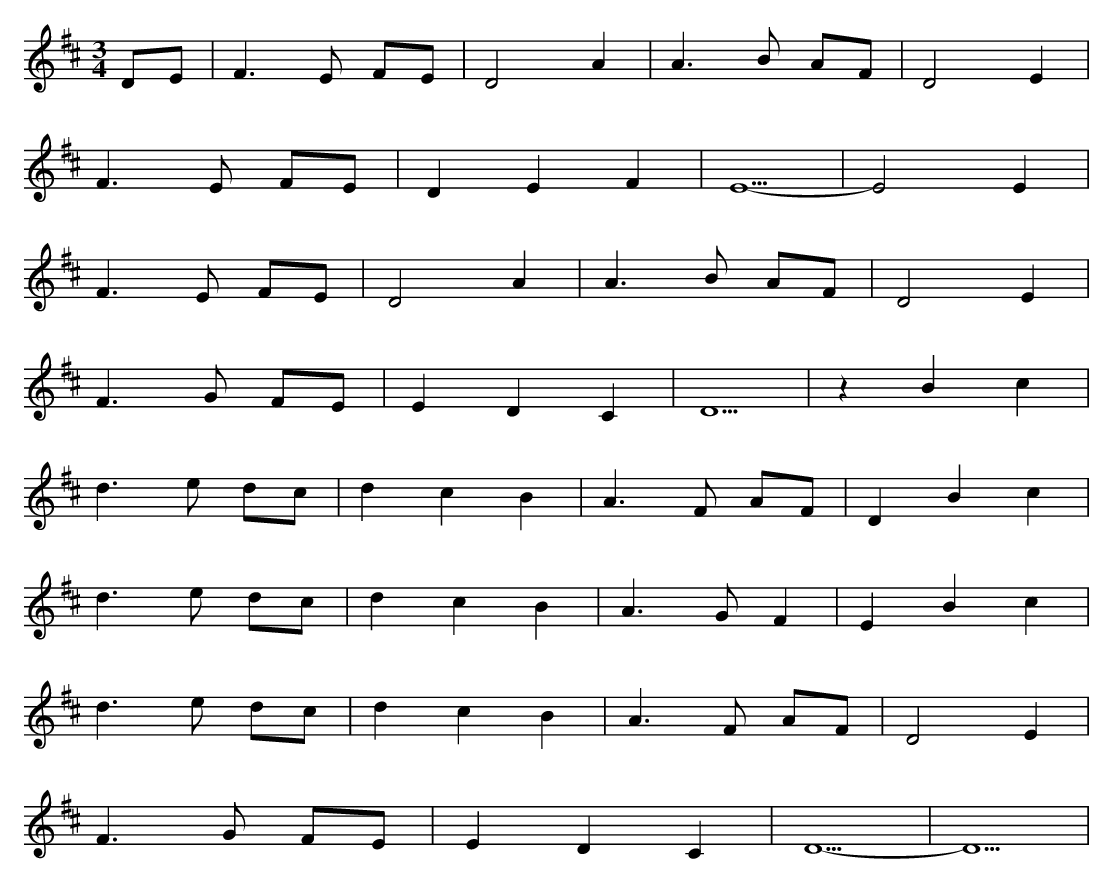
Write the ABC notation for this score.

X:1
M:3/4
K:D
DE|F3 E FE|D4 A2|A3 B AF|D4 E2|
F3 E FE|D2 E2 F2|E5-|E4 E2 |
F3 E FE|D4 A2|A3 B AF|D4 E2|
F3 G FE|E2 D2 C2|D5|z2 B2 c2 |
d3 e dc|d2 c2 B2|A3 F AF|D2 B2 c2|
d3 e dc|d2 c2 B2|A3 G F2|E2 B2 c2|
d3 e dc|d2 c2 B2|A3 F AF|D4 E2|
F3 G FE|E2 D2 C2|D5-|D5 |
